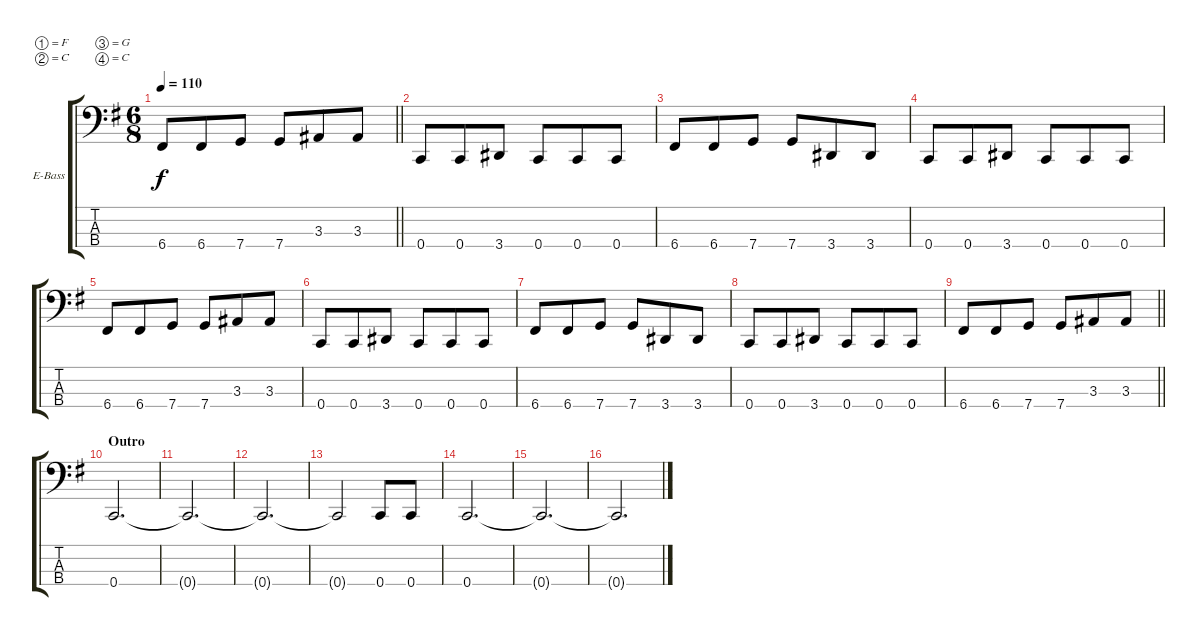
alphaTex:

\bracketExtendMode groupsimilarinstruments
\firstSystemTrackNameOrientation horizontal
\otherSystemsTrackNameOrientation horizontal
\track ("Electric Bass" "E-Bass") {instrument electricbassfinger}
\staff {score tabs}
\tuning (F2 C2 G1 C1)
\ts (6 8)
\tempo 110
\clef f4
\barLineRight lightlight
\ks eminor
6.4.8{dy f} 6.4.8 7.4.8 7.4.8 3.3.8 3.3.8 |
0.4.8 0.4.8 3.4.8 0.4.8 0.4.8 0.4.8 |
6.4.8 6.4.8 7.4.8 7.4.8 3.4.8 3.4.8 |
0.4.8 0.4.8 3.4.8 0.4.8 0.4.8 0.4.8 |
6.4.8 6.4.8 7.4.8 7.4.8 3.3.8 3.3.8 |
0.4.8 0.4.8 3.4.8 0.4.8 0.4.8 0.4.8 |
6.4.8 6.4.8 7.4.8 7.4.8 3.4.8 3.4.8 |
0.4.8 0.4.8 3.4.8 0.4.8 0.4.8 0.4.8 |
\barLineRight lightlight
6.4.8 6.4.8 7.4.8 7.4.8 3.3.8 3.3.8 |
\section ("" "Outro")
0.4.2{d} |
0.4{t}.2{d} |
0.4{t}.2{d} |
0.4{t}.2 0.4.8 0.4.8 |
0.4.2{d} |
0.4{t}.2{d} |
0.4{t}.2{d}
